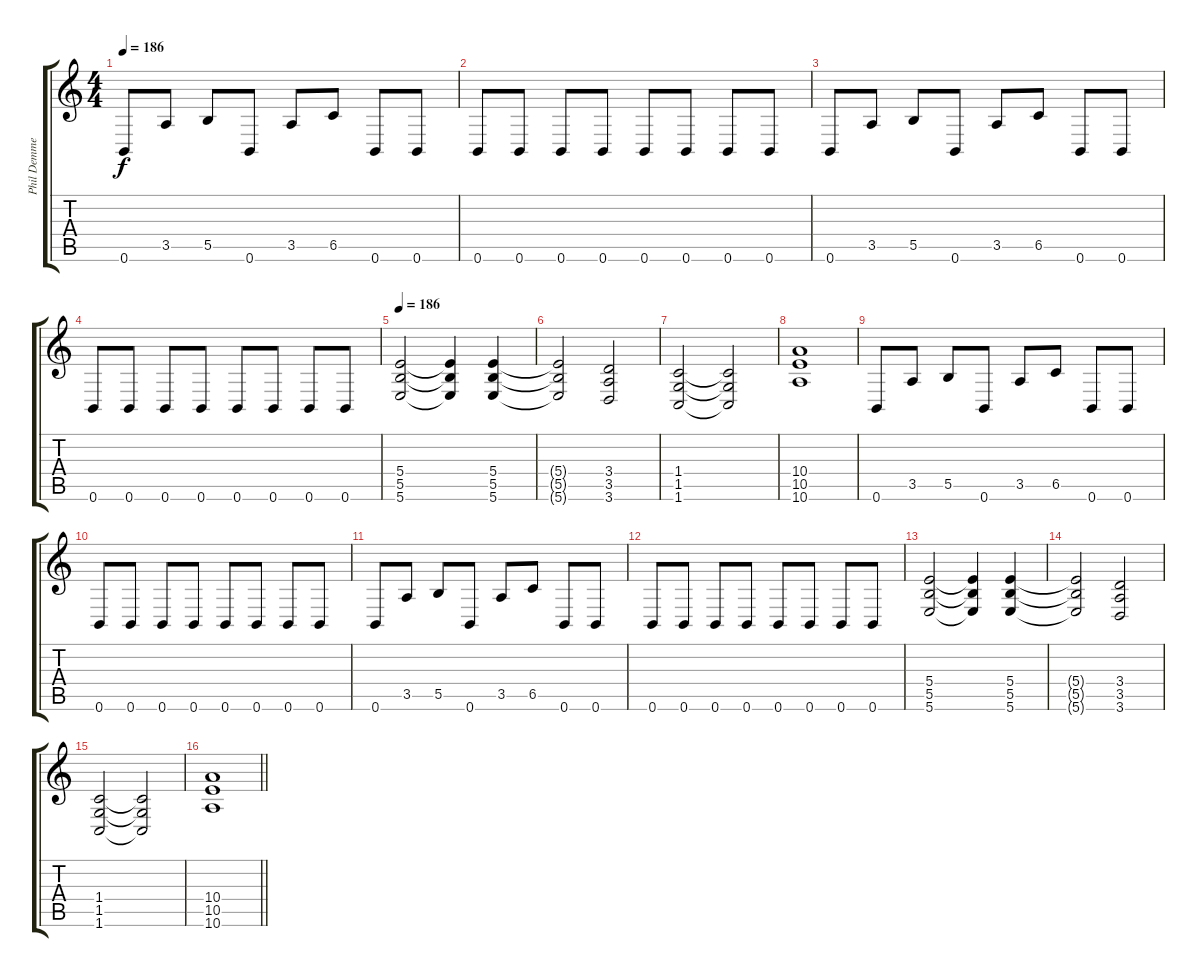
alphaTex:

\track ("Phil Demmel" "Phil Demme") {instrument distortionguitar}
\staff {score tabs}
\tuning (Db4 Ab3 E3 B2 Gb2 B1) {hide}
\ts (4 4)
\tempo 186
\clef g2
\ks c
0.6.8{dy f volume 12} 3.5.8 5.5.8 0.6.8 3.5.8 6.5.8 0.6.8 0.6.8 |
0.6.8{volume 12} 0.6.8 0.6.8 0.6.8 0.6.8 0.6.8 0.6.8 0.6.8 |
0.6.8{volume 12} 3.5.8 5.5.8 0.6.8 3.5.8 6.5.8 0.6.8 0.6.8 |
0.6.8{volume 12} 0.6.8 0.6.8 0.6.8 0.6.8 0.6.8 0.6.8 0.6.8 |
\tempo 186
(5.4 5.5 5.6).2{volume 12} (5.4{t} 5.5{t} 5.6{t}).4 (5.4 5.5 5.6).4 |
(5.4{t} 5.5{t} 5.6{t}).2{volume 12} (3.4 3.5 3.6).2 |
(1.4 1.5 1.6).2{volume 12} (1.4{t} 1.5{t} 1.6{t}).2 |
(10.4 10.5 10.6).1{volume 12} |
0.6.8{volume 12} 3.5.8 5.5.8 0.6.8 3.5.8 6.5.8 0.6.8 0.6.8 |
0.6.8{volume 12} 0.6.8 0.6.8 0.6.8 0.6.8 0.6.8 0.6.8 0.6.8 |
0.6.8{volume 12} 3.5.8 5.5.8 0.6.8 3.5.8 6.5.8 0.6.8 0.6.8 |
0.6.8{volume 12} 0.6.8 0.6.8 0.6.8 0.6.8 0.6.8 0.6.8 0.6.8 |
(5.4 5.5 5.6).2{volume 12} (5.4{t} 5.5{t} 5.6{t}).4 (5.4 5.5 5.6).4 |
(5.4{t} 5.5{t} 5.6{t}).2{volume 12} (3.4 3.5 3.6).2 |
(1.4 1.5 1.6).2{volume 12} (1.4{t} 1.5{t} 1.6{t}).2 |
\barLineRight lightlight
(10.4 10.5 10.6).1{volume 12}
